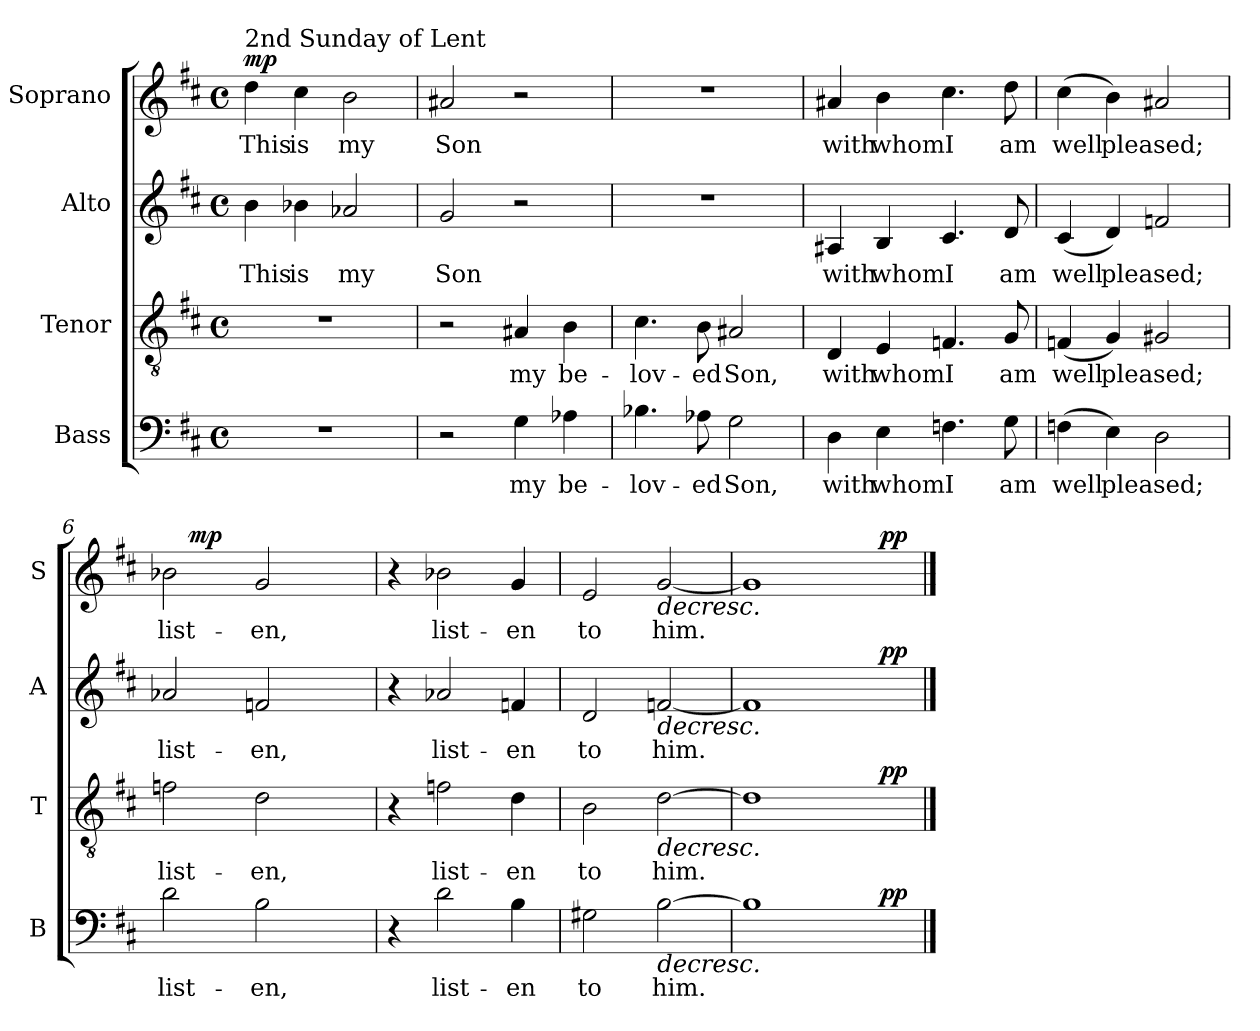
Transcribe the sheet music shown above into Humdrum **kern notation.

**kern	**text	**dynam	**kern	**text	**dynam	**kern	**text	**dynam	**kern	**text	**dynam
*part4	*part4	*part4	*part3	*part3	*part3	*part2	*part2	*part2	*part1	*part1	*part1
*staff4	*staff4	*staff4	*staff3	*staff3	*staff3	*staff2	*staff2	*staff2	*staff1	*staff1	*staff1
*I"Bass	*	*	*I"Tenor	*	*	*I"Alto	*	*	*I"Soprano	*	*
*I'B	*	*	*I'T	*	*	*I'A	*	*	*I'S	*	*
*clefF4	*	*	*clefGv2	*	*	*clefG2	*	*	*clefG2	*	*
*k[f#c#]	*	*	*k[f#c#]	*	*	*k[f#c#]	*	*	*k[f#c#]	*	*
*D:	*	*	*D:	*	*	*D:	*	*	*D:	*	*
*M4/4	*	*	*M4/4	*	*	*M4/4	*	*	*M4/4	*	*
*met(c)	*	*	*met(c)	*	*	*met(c)	*	*	*met(c)	*	*
=1	=1	=1	=1	=1	=1	=1	=1	=1	=1	=1	=1
!	!	!	!	!	!	!	!	!	!LO:TX:a:t=2nd Sunday of Lent	!	!
!	!	!	!	!	!	!	!LO:LY:b	!LO:DY:b	!	!LO:LY:b	!
!	!	!	!	!	!	!	!	!LO:DY:n=1:b	!	!	!LO:DY:b
1r	.	.	1r	.	.	4b\	This	mp mp	4dd\	This	mp
!	!	!	!	!	!	!	!LO:LY:b	!	!	!LO:LY:b	!
.	.	.	.	.	.	4b-X\	is	.	4cc#\	is	.
!	!	!	!	!	!	!	!LO:LY:b	!	!	!LO:LY:b	!
.	.	.	.	.	.	2a-X/	my	.	2b\	my	.
=2	=2	=2	=2	=2	=2	=2	=2	=2	=2	=2	=2
!	!	!	!	!	!	!	!LO:LY:b	!	!	!LO:LY:b	!
2r	.	.	2r	.	.	2g/	Son	.	2a#X/	Son	.
!	!LO:LY:b	!	!	!LO:LY:b	!	!	!	!	!	!	!
4G\	my	.	4A#X/	my	.	2r	.	.	2r	.	.
!	!LO:LY:b	!	!	!LO:LY:b	!	!	!	!	!	!	!
4A-X\	be-	.	4B\	be-	.	.	.	.	.	.	.
=3	=3	=3	=3	=3	=3	=3	=3	=3	=3	=3	=3
!	!LO:LY:b	!	!	!LO:LY:b	!	!	!	!	!	!	!
4.B-X\	-lov-	.	4.c#\	-lov-	.	1r	.	.	1r	.	.
!	!LO:LY:b	!	!	!LO:LY:b	!	!	!	!	!	!	!
8A-X\	-ed	.	8B\	-ed	.	.	.	.	.	.	.
!	!LO:LY:b	!	!	!LO:LY:b	!	!	!	!	!	!	!
2G\	Son,	.	2A#X/	Son,	.	.	.	.	.	.	.
=4	=4	=4	=4	=4	=4	=4	=4	=4	=4	=4	=4
!	!LO:LY:b	!	!	!LO:LY:b	!	!	!LO:LY:b	!	!	!LO:LY:b	!
4D\	with	.	4D/	with	.	4A#X/	with	.	4a#X/	with	.
!	!LO:LY:b	!	!	!LO:LY:b	!	!	!LO:LY:b	!	!	!LO:LY:b	!
4E\	whom	.	4E/	whom	.	4B/	whom	.	4b\	whom	.
!	!LO:LY:b	!	!	!LO:LY:b	!	!	!LO:LY:b	!	!	!LO:LY:b	!
4.Fn\	I	.	4.Fn/	I	.	4.c#/	I	.	4.cc#\	I	.
!	!LO:LY:b	!	!	!LO:LY:b	!	!	!LO:LY:b	!	!	!LO:LY:b	!
8G\	am	.	8G/	am	.	8d/	am	.	8dd\	am	.
=5	=5	=5	=5	=5	=5	=5	=5	=5	=5	=5	=5
!	!LO:LY:b	!	!	!LO:LY:b	!	!	!LO:LY:b	!	!	!LO:LY:b	!
(>4Fn\	well	.	(<4Fn/	well	.	(<4c#/	well	.	(>4cc#\	well	.
!	!LO:LY:b	!	!	!LO:LY:b	!	!	!LO:LY:b	!	!	!LO:LY:b	!
4E\)	pleased;	.	4G/)	pleased;	.	4d/)	pleased;	.	4b\)	pleased;	.
2D\	.	.	2G#X/	.	.	2fn/	.	.	2a#X/	.	.
!!LO:LB:g=z
=6	=6	=6	=6	=6	=6	=6	=6	=6	=6	=6	=6
!	!LO:LY:b	!	!	!LO:LY:b	!	!	!LO:LY:b	!	!	!LO:LY:b	!
*	*	*	*	*	*	*	*	*	*^	*	*
2d\	list-	.	2fn\	list-	.	2a-X/	list-	.	2b-X\	16.ryy	list-	.
!	!	!	!	!	!	!	!	!	!	!	!	!LO:DY:a
.	.	.	.	.	.	.	.	.	.	2ryy	.	mp
!	!LO:LY:b	!	!	!LO:LY:b	!	!	!LO:LY:b	!	!	!	!LO:LY:b	!
2B\	-en,	.	2d\	-en,	.	2fn/	-en,	.	2g/	.	-en,	.
.	.	.	.	.	.	.	.	.	.	4ryy	.	.
.	.	.	.	.	.	.	.	.	.	8ryy	.	.
.	.	.	.	.	.	.	.	.	.	32ryy	.	.
*	*	*	*	*	*	*	*	*	*v	*v	*	*
=7	=7	=7	=7	=7	=7	=7	=7	=7	=7	=7	=7
4r	.	.	4r	.	.	4r	.	.	4r	.	.
!	!LO:LY:b	!	!	!LO:LY:b	!	!	!LO:LY:b	!	!	!LO:LY:b	!
2d\	list-	.	2fn\	list-	.	2a-X/	list-	.	2b-X\	list-	.
!	!LO:LY:b	!	!	!LO:LY:b	!	!	!LO:LY:b	!	!	!LO:LY:b	!
4B\	-en	.	4d\	-en	.	4fn/	-en	.	4g/	-en	.
=8	=8	=8	=8	=8	=8	=8	=8	=8	=8	=8	=8
!	!LO:LY:b	!	!	!LO:LY:b	!	!	!LO:LY:b	!	!	!LO:LY:b	!
2G#X\	to	.	2B\	to	.	2d/	to	.	2e/	to	.
!	!LO:LY:b	!LO:HP:b	!	!LO:LY:b	!LO:HP:b	!	!LO:LY:b	!LO:HP:b	!	!LO:LY:b	!LO:HP:b
[>2B\	him.	>	[>2d\	him.	>	[<2fn/	him.	>	[<2g/	him.	>
=9	=9	=9	=9	=9	=9	=9	=9	=9	=9	=9	=9
*^	*	*	*^	*	*	*^	*	*	*^	*	*
1B]	2ryy	.	.	1d]	2ryy	.	.	1f]	2ryy	.	.	1g]	2ryy	.	.
.	4ryy	.	.	.	4ryy	.	.	.	4ryy	.	.	.	4ryy	.	.
.	32ryy	.	.	.	32ryy	.	.	.	32ryy	.	.	.	32ryy	.	.
!	!	!	!LO:DY:b	!	!	!	!LO:DY:b	!	!	!	!LO:DY:b	!	!	!	!LO:DY:b
.	8..ryy	.	pp	.	8..ryy	.	pp	.	8..ryy	.	pp	.	8..ryy	.	pp
.	.	.	]	.	.	.	]	.	.	.	]	.	.	.	]
*v	*v	*	*	*	*	*	*	*v	*v	*	*	*v	*v	*	*
*	*	*	*v	*v	*	*	*	*	*	*	*	*
==	==	==	==	==	==	==	==	==	==	==	==
*-	*-	*-	*-	*-	*-	*-	*-	*-	*-	*-	*-
